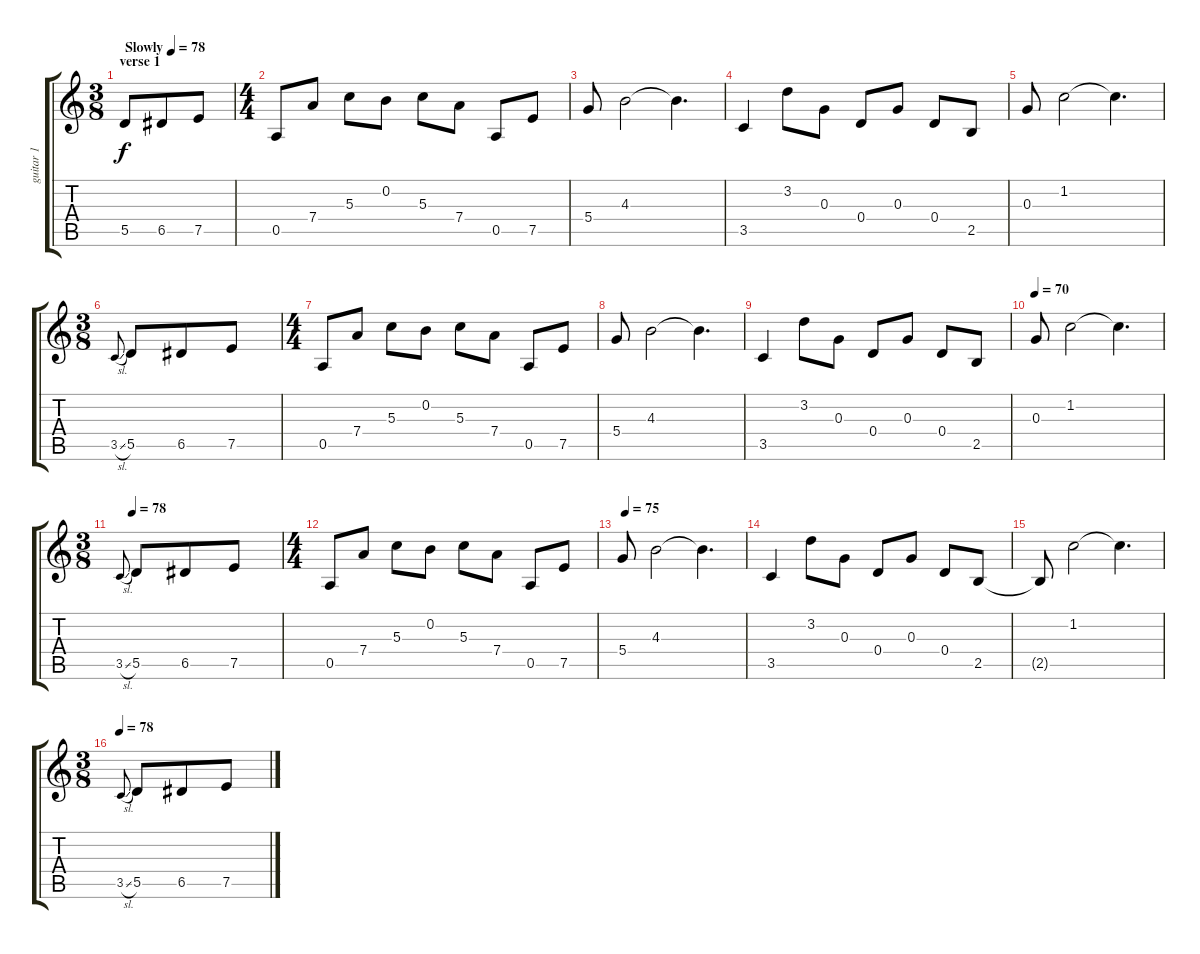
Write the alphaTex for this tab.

\track ("guitar 1" "guitar 1") {instrument acousticguitarnylon}
\staff {score tabs}
\tuning (E4 B3 G3 D3 A2 E2) {hide}
\ts (3 8)
\section ("" "verse 1")
\tempo (78 "Slowly")
\clef g2
\ks c
5.5.8{dy f instrument acousticguitarnylon} 6.5.8 7.5.8 |
\ts (4 4)
0.5.8 7.4.8 5.3.8 0.2.8 5.3.8 7.4.8 0.5.8 7.5.8 |
5.4.8 4.3.2 4.3{t}.4{d} |
3.5.4 3.2.8 0.3.8 0.4.8 0.3.8 0.4.8 2.5.8 |
0.3.8 1.2.2 1.2{t}.4{d} |
\ts (3 8)
3.5{sl}.8{gr onbeat} 5.5.8 6.5.8 7.5.8 |
\ts (4 4)
0.5.8 7.4.8 5.3.8 0.2.8 5.3.8 7.4.8 0.5.8 7.5.8 |
5.4.8 4.3.2 4.3{t}.4{d} |
3.5.4 3.2.8 0.3.8 0.4.8 0.3.8 0.4.8 2.5.8 |
\tempo 70
0.3.8 1.2.2 1.2{t}.4{d} |
\ts (3 8)
\tempo (78 0.08333333333333333)
3.5{sl}.8{gr onbeat} 5.5.8 6.5.8 7.5.8 |
\ts (4 4)
0.5.8 7.4.8 5.3.8 0.2.8 5.3.8 7.4.8 0.5.8 7.5.8 |
\tempo (75 0.03125)
5.4.8 4.3.2 4.3{t}.4{d} |
3.5.4 3.2.8 0.3.8 0.4.8 0.3.8 0.4.8 2.5.8 |
2.5{t}.8 1.2.2 1.2{t}.4{d} |
\ts (3 8)
\tempo 78
3.5{sl}.8{gr onbeat} 5.5.8 6.5.8 7.5.8
